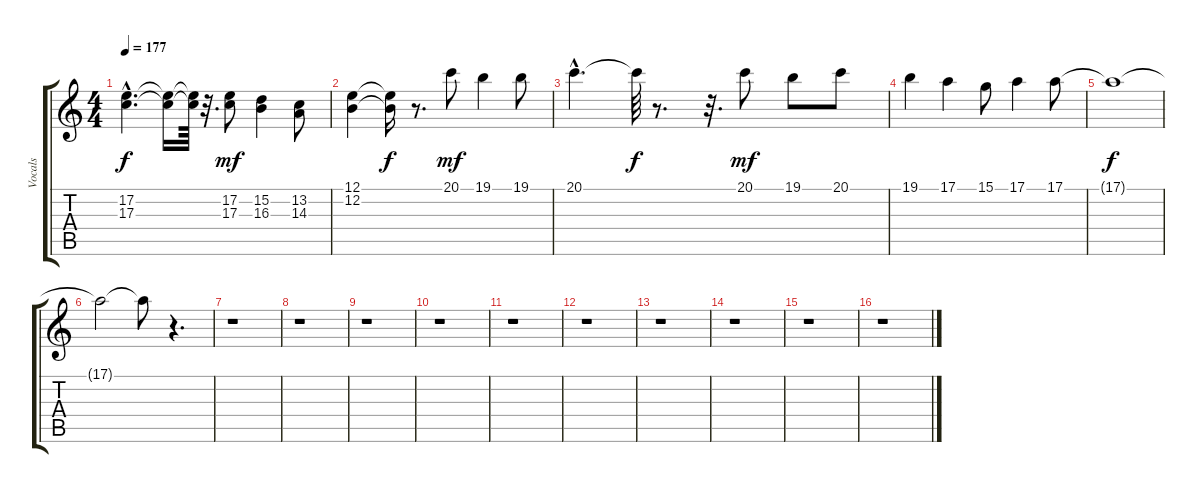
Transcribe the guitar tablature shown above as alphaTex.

\track ("Vocals" "Vocals") {instrument tenorsax}
\staff {score tabs}
\tuning (E4 B3 G3 D3 A2 E2) {hide}
\ts (4 4)
\tempo 177
\clef g2
\ks c
(17.2{hac t} 17.3{hac t}).4{d dy f} (17.2{t} 17.3{t}).16 (17.2{t} 17.3{t}).64 r.32{d} (17.2 17.3).8{dy mf} (15.2 16.3).4 (13.2 14.3).8 |
(12.1 12.2).4 (12.1{t} 12.2{t}).16{dy f} r.8{d} 20.1.8{dy mf} 19.1.4 19.1.8 |
20.1{hac}.4{d} 20.1{t}.64{dy f} r.8{d} r.32{d} 20.1.8{dy mf} 19.1.8 20.1.8 |
19.1.4 17.1.4 15.1.8 17.1.4 17.1.8 |
17.1{t}.1{dy f} |
17.1{t}.2 17.1{t}.8 r.4{d} |
r.1 |
r.1 |
r.1 |
r.1 |
r.1 |
r.1 |
r.1 |
r.1 |
r.1 |
r.1
